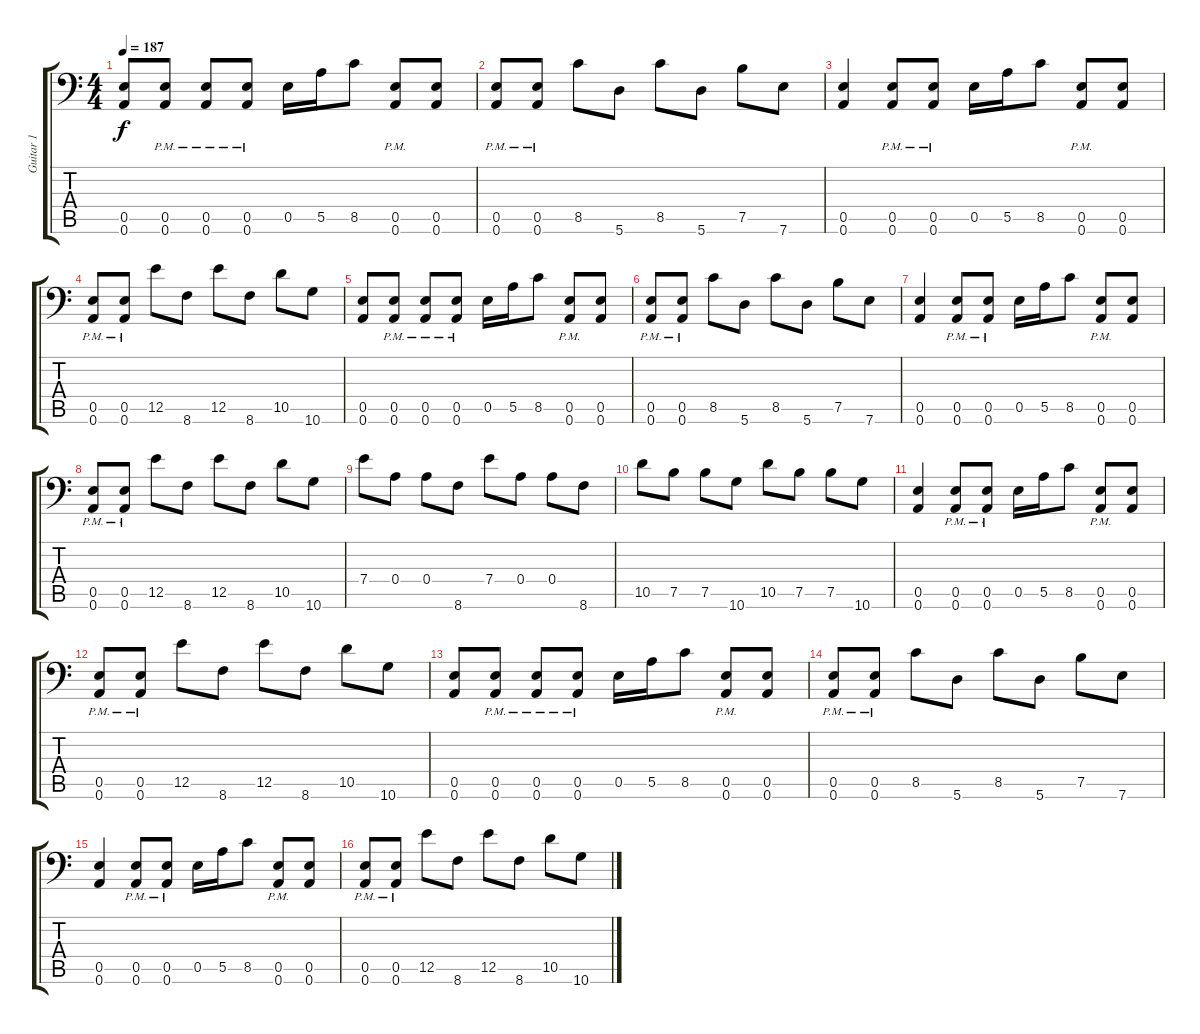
\track ("Guitar 1" "Guitar 1") {instrument distortionguitar}
\staff {score tabs}
\tuning (B3 Gb3 D3 A2 E2 A1) {hide}
\ts (4 4)
\tempo 187
\clef f4
\ks c
(0.5 0.6).8{dy f} (0.5{pm} 0.6{pm}).8 (0.5{pm} 0.6{pm}).8 (0.5{pm} 0.6{pm}).8 0.5.16 5.5.16 8.5.8 (0.5{pm} 0.6{pm}).8 (0.5 0.6).8 |
(0.5{pm} 0.6{pm}).8 (0.5{pm} 0.6{pm}).8 8.5.8 5.6.8 8.5.8 5.6.8 7.5.8 7.6.8 |
(0.5 0.6).4 (0.5{pm} 0.6{pm}).8 (0.5{pm} 0.6{pm}).8 0.5.16 5.5.16 8.5.8 (0.5{pm} 0.6{pm}).8 (0.5 0.6).8 |
(0.5{pm} 0.6{pm}).8 (0.5{pm} 0.6{pm}).8 12.5.8 8.6.8 12.5.8 8.6.8 10.5.8 10.6.8 |
(0.5 0.6).8 (0.5{pm} 0.6{pm}).8 (0.5{pm} 0.6{pm}).8 (0.5{pm} 0.6{pm}).8 0.5.16 5.5.16 8.5.8 (0.5{pm} 0.6{pm}).8 (0.5 0.6).8 |
(0.5{pm} 0.6{pm}).8 (0.5{pm} 0.6{pm}).8 8.5.8 5.6.8 8.5.8 5.6.8 7.5.8 7.6.8 |
(0.5 0.6).4 (0.5{pm} 0.6{pm}).8 (0.5{pm} 0.6{pm}).8 0.5.16 5.5.16 8.5.8 (0.5{pm} 0.6{pm}).8 (0.5 0.6).8 |
(0.5{pm} 0.6{pm}).8 (0.5{pm} 0.6{pm}).8 12.5.8 8.6.8 12.5.8 8.6.8 10.5.8 10.6.8 |
7.4.8 0.4.8 0.4.8 8.6.8 7.4.8 0.4.8 0.4.8 8.6.8 |
10.5.8 7.5.8 7.5.8 10.6.8 10.5.8 7.5.8 7.5.8 10.6.8 |
(0.5 0.6).4 (0.5{pm} 0.6{pm}).8 (0.5{pm} 0.6{pm}).8 0.5.16 5.5.16 8.5.8 (0.5{pm} 0.6{pm}).8 (0.5 0.6).8 |
(0.5{pm} 0.6{pm}).8 (0.5{pm} 0.6{pm}).8 12.5.8 8.6.8 12.5.8 8.6.8 10.5.8 10.6.8 |
(0.5 0.6).8 (0.5{pm} 0.6{pm}).8 (0.5{pm} 0.6{pm}).8 (0.5{pm} 0.6{pm}).8 0.5.16 5.5.16 8.5.8 (0.5{pm} 0.6{pm}).8 (0.5 0.6).8 |
(0.5{pm} 0.6{pm}).8 (0.5{pm} 0.6{pm}).8 8.5.8 5.6.8 8.5.8 5.6.8 7.5.8 7.6.8 |
(0.5 0.6).4 (0.5{pm} 0.6{pm}).8 (0.5{pm} 0.6{pm}).8 0.5.16 5.5.16 8.5.8 (0.5{pm} 0.6{pm}).8 (0.5 0.6).8 |
(0.5{pm} 0.6{pm}).8 (0.5{pm} 0.6{pm}).8 12.5.8 8.6.8 12.5.8 8.6.8 10.5.8 10.6.8
